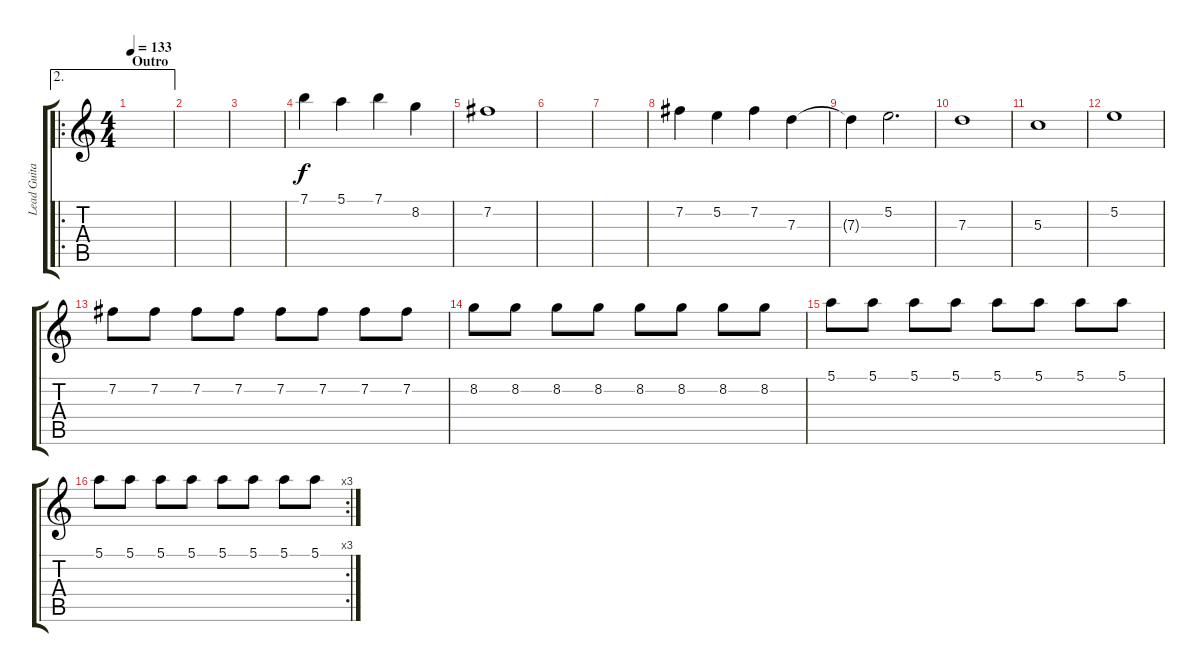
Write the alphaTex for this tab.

\track ("Lead Guitar" "Lead Guita") {instrument overdrivenguitar}
\staff {score tabs}
\tuning (E4 B3 G3 D3 A2 E2) {hide}
\ae 2
\ro
\ts (4 4)
\section ("" "Outro")
\tempo 133
\clef g2
\ks c
|
|
|
7.1.4 5.1.4 7.1.4 8.2.4 |
7.2.1 |
|
|
7.2.4 5.2.4 7.2.4 7.3.4 |
7.3{t}.4 5.2.2{d} |
7.3.1 |
5.3.1 |
5.2.1 |
7.2.8 7.2.8 7.2.8 7.2.8 7.2.8 7.2.8 7.2.8 7.2.8 |
8.2.8 8.2.8 8.2.8 8.2.8 8.2.8 8.2.8 8.2.8 8.2.8 |
5.1.8 5.1.8 5.1.8 5.1.8 5.1.8 5.1.8 5.1.8 5.1.8 |
\rc 3
5.1.8 5.1.8 5.1.8 5.1.8 5.1.8 5.1.8 5.1.8 5.1.8
